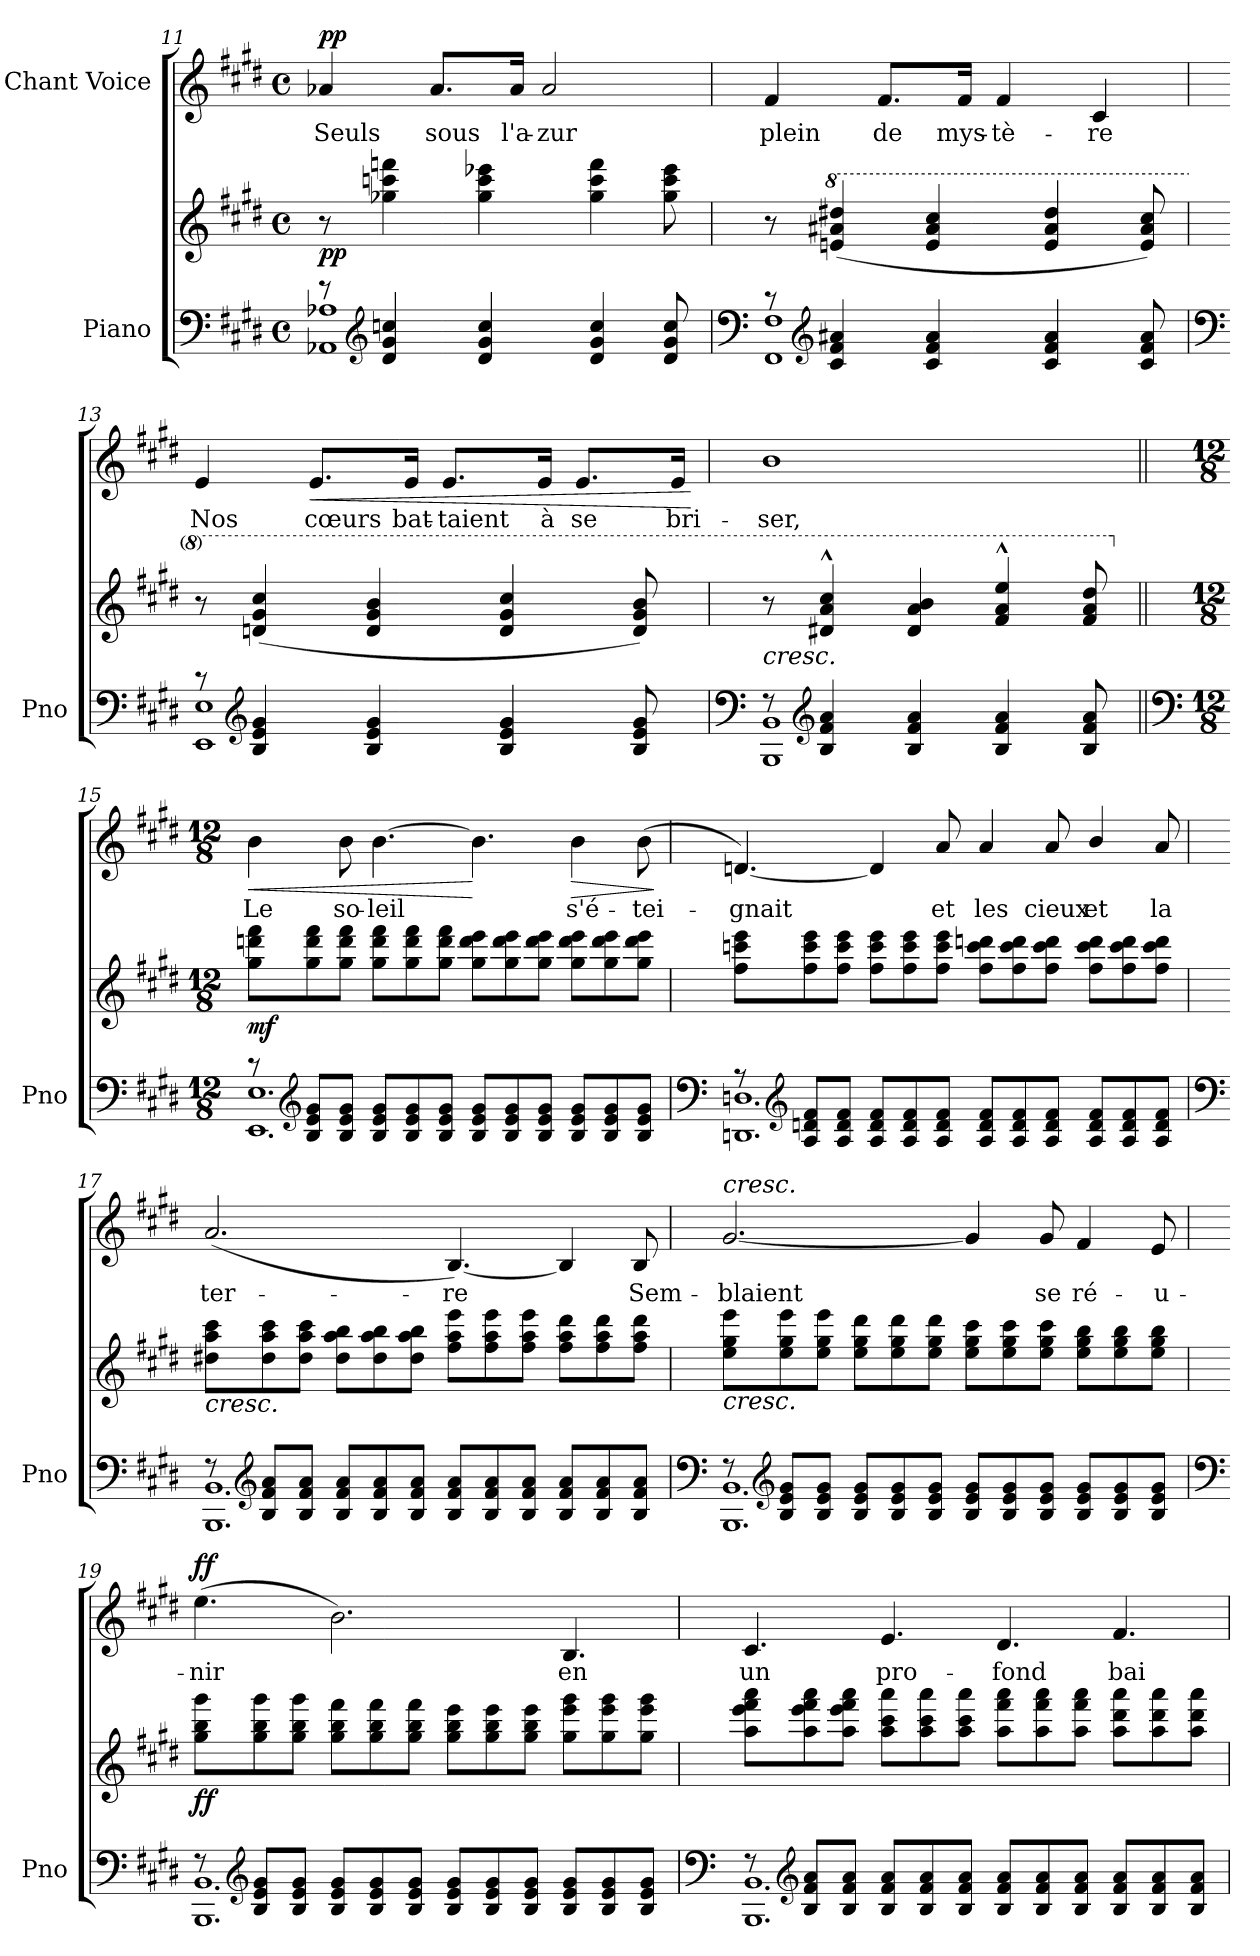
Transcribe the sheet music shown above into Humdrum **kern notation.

**kern	**kern	**dynam	**kern	**text	**dynam
*part2	*part2	*part2	*part1	*part1	*part1
*staff3	*staff2	*staff2/3	*staff1	*staff1	*staff1
*I"Piano	*	*	*I"Chant Voice	*	*
*I'Pno	*	*	*	*	*
!!LO:PB:g=z
*clefF4	*clefG2	*	*clefG2	*	*
*k[f#c#g#d#]	*k[f#c#g#d#]	*	*k[f#c#g#d#]	*	*
*M4/4	*M4/4	*	*M4/4	*	*
*met(c)	*met(c)	*	*met(c)	*	*
=11	=11	=11	=11	=11	=11
*^	*	*	*	*	*
!	!	!	!LO:DY:b	!	!LO:LY:b	!LO:DY:a
8r	1AA-X 1A-X	8r	pp	4a-X/	Seuls	pp
*clefG2	*	*	*	*	*	*
4d#/ 4g#/ 4ccn/	.	4gg-X\ 4cccn\ 4fffn\	.	.	.	.
!	!	!	!	!	!LO:LY:b	!
.	.	.	.	8.a-/L	sous	.
4d#/ 4g#/ 4cc/	.	4gg-\ 4ccc\ 4eee-X\	.	.	.	.
!	!	!	!	!	!LO:LY:b	!
.	.	.	.	16a-/Jk	l'a-	.
!	!	!	!	!	!LO:LY:b	!
.	.	.	.	2a-/	-zur	.
4d#/ 4g#/ 4cc/	.	4gg-\ 4ccc\ 4fff\	.	.	.	.
8d#/ 8g#/ 8cc/	.	8gg-\ 8ccc\ 8eee-\	.	.	.	.
=12	=12	=12	=12	=12	=12	=12
*clefF4	*	*	*	*	*	*
!	!	!	!	!	!LO:LY:b	!
8r	1FF# 1F#	8r	.	4f#/	plein	.
*clefG2	*	*	*	*	*	*
*	*	*8va	*	*	*	*
4c#/ 4f#/ 4a#X/	.	(4een/ 4aa#X/ 4ddd#X/	.	.	.	.
!	!	!	!	!	!LO:LY:b	!
.	.	.	.	8.f#/L	de	.
4c#/ 4f#/ 4a#/	.	4ee/ 4aa#/ 4ccc#/	.	.	.	.
!	!	!	!	!	!LO:LY:b	!
.	.	.	.	16f#/Jk	mys-	.
!	!	!	!	!	!LO:LY:b	!
.	.	.	.	4f#/	-tè-	.
4c#/ 4f#/ 4a#/	.	4ee/ 4aa#/ 4ddd#/	.	.	.	.
!	!	!	!	!	!LO:LY:b	!
.	.	.	.	4c#/	-re	.
8c#/ 8f#/ 8a#/	.	8ee/ 8aa#/ 8ccc#/)	.	.	.	.
=13	=13	=13	=13	=13	=13	=13
*clefF4	*	*	*	*	*	*
!	!	!	!	!	!LO:LY:b	!
8r	1EE 1E	8r	.	4e/	Nos	.
*clefG2	*	*	*	*	*	*
4B/ 4e/ 4g#/	.	(4ddn/ 4gg#/ 4ccc#/	.	.	.	.
!	!	!	!	!	!LO:LY:b	!LO:HP:b
.	.	.	.	8.e/L	cœurs	<
4B/ 4e/ 4g#/	.	4dd/ 4gg#/ 4bb/	.	.	.	.
!	!	!	!	!	!LO:LY:b	!
.	.	.	.	16e/Jk	bat-	.
!	!	!	!	!	!LO:LY:b	!
.	.	.	.	8.e/L	-taient	.
4B/ 4e/ 4g#/	.	4dd/ 4gg#/ 4ccc#/	.	.	.	.
!	!	!	!	!	!LO:LY:b	!
.	.	.	.	16e/Jk	à	.
!	!	!	!	!	!LO:LY:b	!
.	.	.	.	8.e/L	se	.
8B/ 8e/ 8g#/	.	8dd/ 8gg#/ 8bb/)	.	.	.	.
!	!	!	!	!	!LO:LY:b	!
.	.	.	.	16e/Jk	bri-	.
*v	*v	*	*	*	*	*
.	.	.	.	.	[
!!LO:LB:g=z
=14	=14	=14	=14	=14	=14
*clefF4	*	*	*	*	*
*^	*	*	*	*	*
!	!	!LO:TX:b:i:t=cresc.	!	!	!	!
!	!	!	!	!	!LO:LY:b	!
8r	1BBB 1BB	8r	.	1b	- ser,	.
*clefG2	*	*	*	*	*	*
4B/ 4f#/ 4a/	.	4dd#X/^^ 4aa/^^ 4ccc#/^^	.	.	.	.
4B/ 4f#/ 4a/	.	4dd#/ 4aa/ 4bb/	.	.	.	.
4B/ 4f#/ 4a/	.	4ff#/^^ 4aa/^^ 4eee/^^	.	.	.	.
8B/ 8f#/ 8a/	.	8ff#/ 8aa/ 8ddd#/	.	.	.	.
=15||	=15||	=15||	=15||	=15||	=15||	=15||
*clefF4	*	*	*	*	*	*
*M12/8	*	*M12/8	*	*M12/8	*	*
*	*	*X8va	*	*	*	*
!	!	!	!LO:DY:b	!	!LO:LY:b	!LO:HP:b
8r	1.EE 1.E	8gg#\ 8dddn\ 8fff#\L	mf	4b\	Le	<
*clefG2	*	*	*	*	*	*
8B/ 8e/ 8g#/L	.	8gg#\ 8ddd\ 8fff#\	.	.	.	.
!	!	!	!	!	!LO:LY:b	!
8B/ 8e/ 8g#/J	.	8gg#\ 8ddd\ 8fff#\J	.	8b\	so-	.
!	!	!	!	!	!LO:LY:b	!
8B/ 8e/ 8g#/L	.	8gg#\ 8ddd\ 8fff#\L	.	[4.b\	-leil	.
8B/ 8e/ 8g#/	.	8gg#\ 8ddd\ 8fff#\	.	.	.	.
8B/ 8e/ 8g#/J	.	8gg#\ 8ddd\ 8fff#\J	.	.	.	.
8B/ 8e/ 8g#/L	.	8gg#\ 8ddd\ 8eee\L	.	4.b\]	.	[
8B/ 8e/ 8g#/	.	8gg#\ 8ddd\ 8eee\	.	.	.	.
8B/ 8e/ 8g#/J	.	8gg#\ 8ddd\ 8eee\J	.	.	.	.
!	!	!	!	!	!LO:LY:b	!LO:HP:b
8B/ 8e/ 8g#/L	.	8gg#\ 8ddd\ 8eee\L	.	4b\	s'é-	>
8B/ 8e/ 8g#/	.	8gg#\ 8ddd\ 8eee\	.	.	.	.
!	!	!	!	!	!LO:LY:b	!
8B/ 8e/ 8g#/J	.	8gg#\ 8ddd\ 8eee\J	.	(8b\	-tei-	.
*v	*v	*	*	*	*	*
.	.	.	.	.	]
=16	=16	=16	=16	=16	=16
*clefF4	*	*	*	*	*
*^	*	*	*	*	*
!	!	!	!	!	!LO:LY:b	!
8r	1.DDn 1.Dn	8ff#\ 8cccn\ 8eee\L	.	[4.dn/)	-gnait	.
*clefG2	*	*	*	*	*	*
8A/ 8dn/ 8f#/L	.	8ff#\ 8ccc\ 8eee\	.	.	.	.
8A/ 8d/ 8f#/J	.	8ff#\ 8ccc\ 8eee\J	.	.	.	.
8A/ 8d/ 8f#/L	.	8ff#\ 8ccc\ 8eee\L	.	4d/]	.	.
8A/ 8d/ 8f#/	.	8ff#\ 8ccc\ 8eee\	.	.	.	.
!	!	!	!	!	!LO:LY:b	!
8A/ 8d/ 8f#/J	.	8ff#\ 8ccc\ 8eee\J	.	8a/	et	.
!	!	!	!	!	!LO:LY:b	!
8A/ 8d/ 8f#/L	.	8ff#\ 8ccc\ 8dddn\L	.	4a/	les	.
8A/ 8d/ 8f#/	.	8ff#\ 8ccc\ 8ddd\	.	.	.	.
!	!	!	!	!	!LO:LY:b	!
8A/ 8d/ 8f#/J	.	8ff#\ 8ccc\ 8ddd\J	.	8a/	cieux	.
!	!	!	!	!	!LO:LY:b	!
8A/ 8d/ 8f#/L	.	8ff#\ 8ccc\ 8ddd\L	.	4b/	et	.
8A/ 8d/ 8f#/	.	8ff#\ 8ccc\ 8ddd\	.	.	.	.
!	!	!	!	!	!LO:LY:b	!
8A/ 8d/ 8f#/J	.	8ff#\ 8ccc\ 8ddd\J	.	8a/	la	.
!!LO:LB:g=z
=17	=17	=17	=17	=17	=17	=17
*clefF4	*	*	*	*	*	*
!	!	!LO:TX:b:i:t=cresc.	!	!	!	!
!	!	!	!	!	!LO:LY:b	!
8r	1.BBB 1.BB	8dd#X\ 8aa\ 8ccc#\L	.	(2.a/	ter-	.
*clefG2	*	*	*	*	*	*
8B/ 8f#/ 8a/L	.	8dd#\ 8aa\ 8ccc#\	.	.	.	.
8B/ 8f#/ 8a/J	.	8dd#\ 8aa\ 8ccc#\J	.	.	.	.
8B/ 8f#/ 8a/L	.	8dd#\ 8aa\ 8bb\L	.	.	.	.
8B/ 8f#/ 8a/	.	8dd#\ 8aa\ 8bb\	.	.	.	.
8B/ 8f#/ 8a/J	.	8dd#\ 8aa\ 8bb\J	.	.	.	.
!	!	!	!	!	!LO:LY:b	!
8B/ 8f#/ 8a/L	.	8ff#\ 8aa\ 8eee\L	.	[4.B/)	-re	.
8B/ 8f#/ 8a/	.	8ff#\ 8aa\ 8eee\	.	.	.	.
8B/ 8f#/ 8a/J	.	8ff#\ 8aa\ 8eee\J	.	.	.	.
8B/ 8f#/ 8a/L	.	8ff#\ 8aa\ 8ddd#\L	.	4B/]	.	.
8B/ 8f#/ 8a/	.	8ff#\ 8aa\ 8ddd#\	.	.	.	.
!	!	!	!	!	!LO:LY:b	!
8B/ 8f#/ 8a/J	.	8ff#\ 8aa\ 8ddd#\J	.	8B/	Sem-	.
=18	=18	=18	=18	=18	=18	=18
*clefF4	*	*	*	*	*	*
!	!	!	!	!LO:TX:a:i:t=cresc.	!	!
!	!	!LO:TX:b:i:t=cresc.	!	!	!	!
!	!	!	!	!	!LO:LY:b	!
8r	1.BBB 1.BB	8ee\ 8gg#\ 8eee\L	.	[2.g#/	-blaient	.
*clefG2	*	*	*	*	*	*
8B/ 8e/ 8g#/L	.	8ee\ 8gg#\ 8eee\	.	.	.	.
8B/ 8e/ 8g#/J	.	8ee\ 8gg#\ 8eee\J	.	.	.	.
8B/ 8e/ 8g#/L	.	8ee\ 8gg#\ 8ddd#\L	.	.	.	.
8B/ 8e/ 8g#/	.	8ee\ 8gg#\ 8ddd#\	.	.	.	.
8B/ 8e/ 8g#/J	.	8ee\ 8gg#\ 8ddd#\J	.	.	.	.
8B/ 8e/ 8g#/L	.	8ee\ 8gg#\ 8ccc#\L	.	4g#/]	.	.
8B/ 8e/ 8g#/	.	8ee\ 8gg#\ 8ccc#\	.	.	.	.
!	!	!	!	!	!LO:LY:b	!
8B/ 8e/ 8g#/J	.	8ee\ 8gg#\ 8ccc#\J	.	8g#/	se	.
!	!	!	!	!	!LO:LY:b	!
8B/ 8e/ 8g#/L	.	8ee\ 8gg#\ 8bb\L	.	4f#/	ré-	.
8B/ 8e/ 8g#/	.	8ee\ 8gg#\ 8bb\	.	.	.	.
!	!	!	!	!	!LO:LY:b	!
8B/ 8e/ 8g#/J	.	8ee\ 8gg#\ 8bb\J	.	8e/	-u-	.
=19	=19	=19	=19	=19	=19	=19
*clefF4	*	*	*	*	*	*
!	!	!	!LO:DY:b	!	!LO:LY:b	!LO:DY:a
8r	1.BBB 1.BB	8gg#\ 8bb\ 8ggg#\L	ff	(4.ee\	-nir	ff
*clefG2	*	*	*	*	*	*
8B/ 8e/ 8g#/L	.	8gg#\ 8bb\ 8ggg#\	.	.	.	.
8B/ 8e/ 8g#/J	.	8gg#\ 8bb\ 8ggg#\J	.	.	.	.
8B/ 8e/ 8g#/L	.	8gg#\ 8bb\ 8fff#\L	.	2.b\)	.	.
8B/ 8e/ 8g#/	.	8gg#\ 8bb\ 8fff#\	.	.	.	.
8B/ 8e/ 8g#/J	.	8gg#\ 8bb\ 8fff#\J	.	.	.	.
8B/ 8e/ 8g#/L	.	8gg#\ 8bb\ 8eee\L	.	.	.	.
8B/ 8e/ 8g#/	.	8gg#\ 8bb\ 8eee\	.	.	.	.
8B/ 8e/ 8g#/J	.	8gg#\ 8bb\ 8eee\J	.	.	.	.
!	!	!	!	!	!LO:LY:b	!
8B/ 8e/ 8g#/L	.	8gg#\ 8eee\ 8ggg#\L	.	4.B/	en	.
8B/ 8e/ 8g#/	.	8gg#\ 8eee\ 8ggg#\	.	.	.	.
8B/ 8e/ 8g#/J	.	8gg#\ 8eee\ 8ggg#\J	.	.	.	.
!!LO:LB:g=z
=20	=20	=20	=20	=20	=20	=20
*clefF4	*	*	*	*	*	*
!	!	!	!	!	!LO:LY:b	!
8r	1.BBB 1.BB	8aa\ 8eee\ 8fff#\ 8aaa\L	.	4.c#/	un	.
*clefG2	*	*	*	*	*	*
8B/ 8f#/ 8a/L	.	8aa\ 8eee\ 8fff#\ 8aaa\	.	.	.	.
8B/ 8f#/ 8a/J	.	8aa\ 8eee\ 8fff#\ 8aaa\J	.	.	.	.
!	!	!	!	!	!LO:LY:b	!
8B/ 8f#/ 8a/L	.	8aa\ 8ccc#\ 8aaa\L	.	4.e/	pro-	.
8B/ 8f#/ 8a/	.	8aa\ 8ccc#\ 8aaa\	.	.	.	.
8B/ 8f#/ 8a/J	.	8aa\ 8ccc#\ 8aaa\J	.	.	.	.
!	!	!	!	!	!LO:LY:b	!
8B/ 8f#/ 8a/L	.	8aa\ 8fff#\ 8aaa\L	.	4.d#/	-fond	.
8B/ 8f#/ 8a/	.	8aa\ 8fff#\ 8aaa\	.	.	.	.
8B/ 8f#/ 8a/J	.	8aa\ 8fff#\ 8aaa\J	.	.	.	.
!	!	!	!	!	!LO:LY:b	!
8B/ 8f#/ 8a/L	.	8aa\ 8ddd#\ 8aaa\L	.	4.f#/	bai-	.
8B/ 8f#/ 8a/	.	8aa\ 8ddd#\ 8aaa\	.	.	.	.
8B/ 8f#/ 8a/J	.	8aa\ 8ddd#\ 8aaa\J	.	.	.	.
*v	*v	*	*	*	*	*
=	=	=	=	=	=
*-	*-	*-	*-	*-	*-
